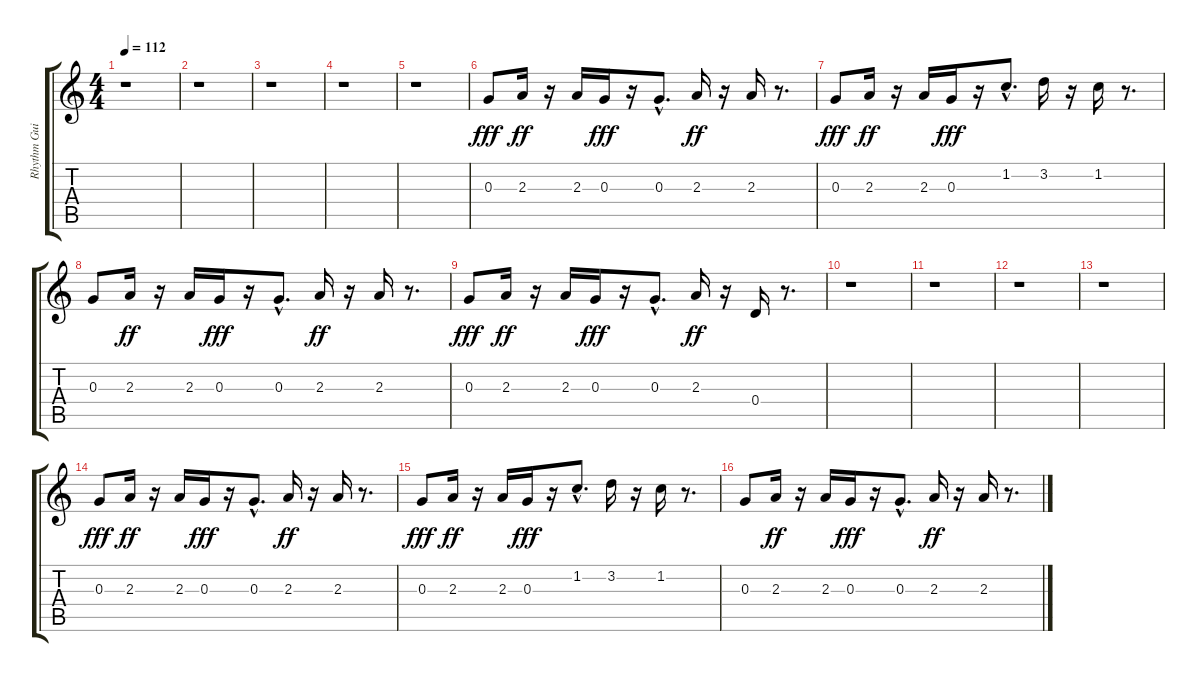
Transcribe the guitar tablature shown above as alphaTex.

\track ("Rhythm Guitar" "Rhythm Gui") {instrument electricguitarclean}
\staff {score tabs}
\tuning (E4 B3 G3 D3 A2 E2) {hide}
\ts (4 4)
\tempo 112
\clef g2
\ks c
r.1{dy fff} |
r.1 |
r.1 |
r.1 |
r.1 |
0.3.8 2.3.16{dy ff} r.16 2.3.16 0.3.16{dy fff} r.16 0.3{hac}.8{d} 2.3.16{dy ff} r.16 2.3.16 r.8{d} |
0.3.8{dy fff} 2.3.16{dy ff} r.16 2.3.16 0.3.16{dy fff} r.16 1.2{hac}.8{d} 3.2.16 r.16 1.2.16 r.8{d} |
0.3.8 2.3.16{dy ff} r.16 2.3.16 0.3.16{dy fff} r.16 0.3{hac}.8{d} 2.3.16{dy ff} r.16 2.3.16 r.8{d} |
0.3.8{dy fff} 2.3.16{dy ff} r.16 2.3.16 0.3.16{dy fff} r.16 0.3{hac}.8{d} 2.3.16{dy ff} r.16 0.4.16 r.8{d} |
r.1 |
r.1 |
r.1 |
r.1 |
0.3.8{dy fff} 2.3.16{dy ff} r.16 2.3.16 0.3.16{dy fff} r.16 0.3{hac}.8{d} 2.3.16{dy ff} r.16 2.3.16 r.8{d} |
0.3.8{dy fff} 2.3.16{dy ff} r.16 2.3.16 0.3.16{dy fff} r.16 1.2{hac}.8{d} 3.2.16 r.16 1.2.16 r.8{d} |
0.3.8 2.3.16{dy ff} r.16 2.3.16 0.3.16{dy fff} r.16 0.3{hac}.8{d} 2.3.16{dy ff} r.16 2.3.16 r.8{d}
